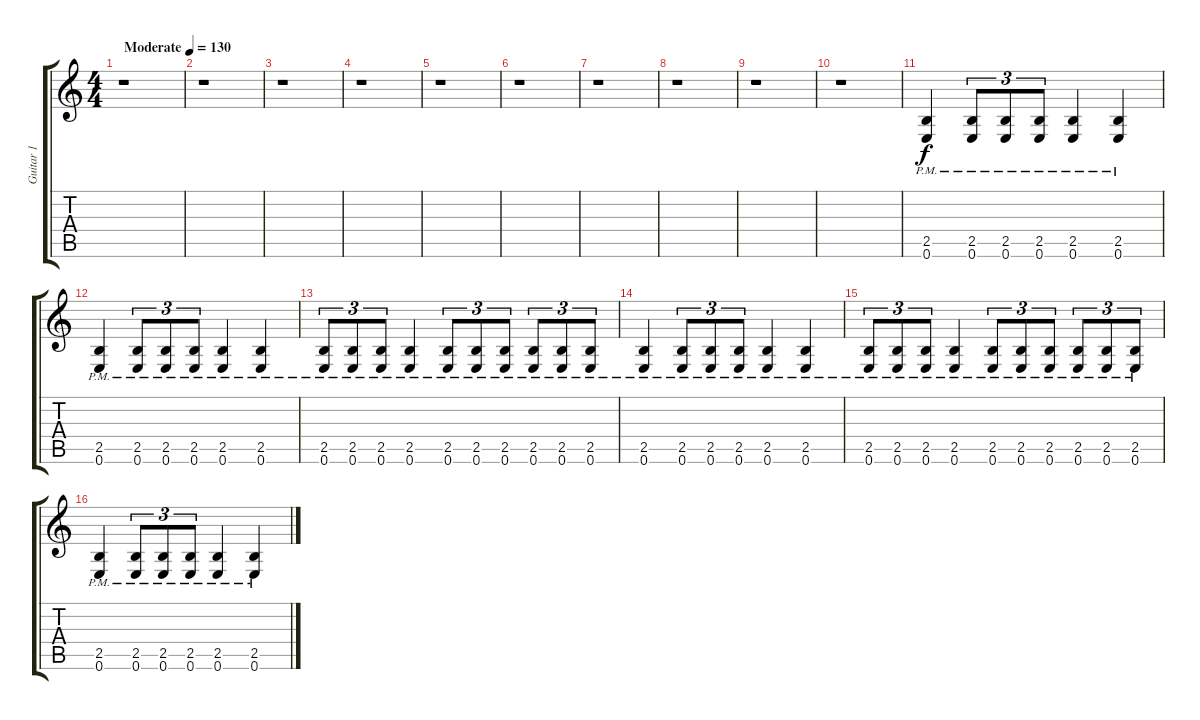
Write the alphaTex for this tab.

\track ("Guitar 1" "Guitar 1") {instrument distortionguitar}
\staff {score tabs}
\tuning (E4 B3 G3 D3 A2 E2) {hide}
\ts (4 4)
\tempo (130 "Moderate")
\clef g2
\ks c
r.1{dy f instrument distortionguitar} |
r.1 |
r.1 |
r.1 |
r.1 |
r.1 |
r.1 |
r.1 |
r.1 |
r.1 |
(2.5{pm} 0.6{pm}).4 (2.5{pm} 0.6{pm}).8{tu (3 2)} (2.5{pm} 0.6{pm}).8{tu (3 2)} (2.5{pm} 0.6{pm}).8{tu (3 2)} (2.5{pm} 0.6{pm}).4 (2.5{pm} 0.6{pm}).4 |
(2.5{pm} 0.6{pm}).4 (2.5{pm} 0.6{pm}).8{tu (3 2)} (2.5{pm} 0.6{pm}).8{tu (3 2)} (2.5{pm} 0.6{pm}).8{tu (3 2)} (2.5{pm} 0.6{pm}).4 (2.5{pm} 0.6{pm}).4 |
(2.5{pm} 0.6{pm}).8{tu (3 2)} (2.5{pm} 0.6{pm}).8{tu (3 2)} (2.5{pm} 0.6{pm}).8{tu (3 2)} (2.5{pm} 0.6{pm}).4 (2.5{pm} 0.6{pm}).8{tu (3 2)} (2.5{pm} 0.6{pm}).8{tu (3 2)} (2.5{pm} 0.6{pm}).8{tu (3 2)} (2.5{pm} 0.6{pm}).8{tu (3 2)} (2.5{pm} 0.6{pm}).8{tu (3 2)} (2.5{pm} 0.6{pm}).8{tu (3 2)} |
(2.5{pm} 0.6{pm}).4 (2.5{pm} 0.6{pm}).8{tu (3 2)} (2.5{pm} 0.6{pm}).8{tu (3 2)} (2.5{pm} 0.6{pm}).8{tu (3 2)} (2.5{pm} 0.6{pm}).4 (2.5{pm} 0.6{pm}).4 |
(2.5{pm} 0.6{pm}).8{tu (3 2)} (2.5{pm} 0.6{pm}).8{tu (3 2)} (2.5{pm} 0.6{pm}).8{tu (3 2)} (2.5{pm} 0.6{pm}).4 (2.5{pm} 0.6{pm}).8{tu (3 2)} (2.5{pm} 0.6{pm}).8{tu (3 2)} (2.5{pm} 0.6{pm}).8{tu (3 2)} (2.5{pm} 0.6{pm}).8{tu (3 2)} (2.5{pm} 0.6{pm}).8{tu (3 2)} (2.5{pm} 0.6{pm}).8{tu (3 2)} |
(2.5{pm} 0.6{pm}).4 (2.5{pm} 0.6{pm}).8{tu (3 2)} (2.5{pm} 0.6{pm}).8{tu (3 2)} (2.5{pm} 0.6{pm}).8{tu (3 2)} (2.5{pm} 0.6{pm}).4 (2.5{pm} 0.6{pm}).4
